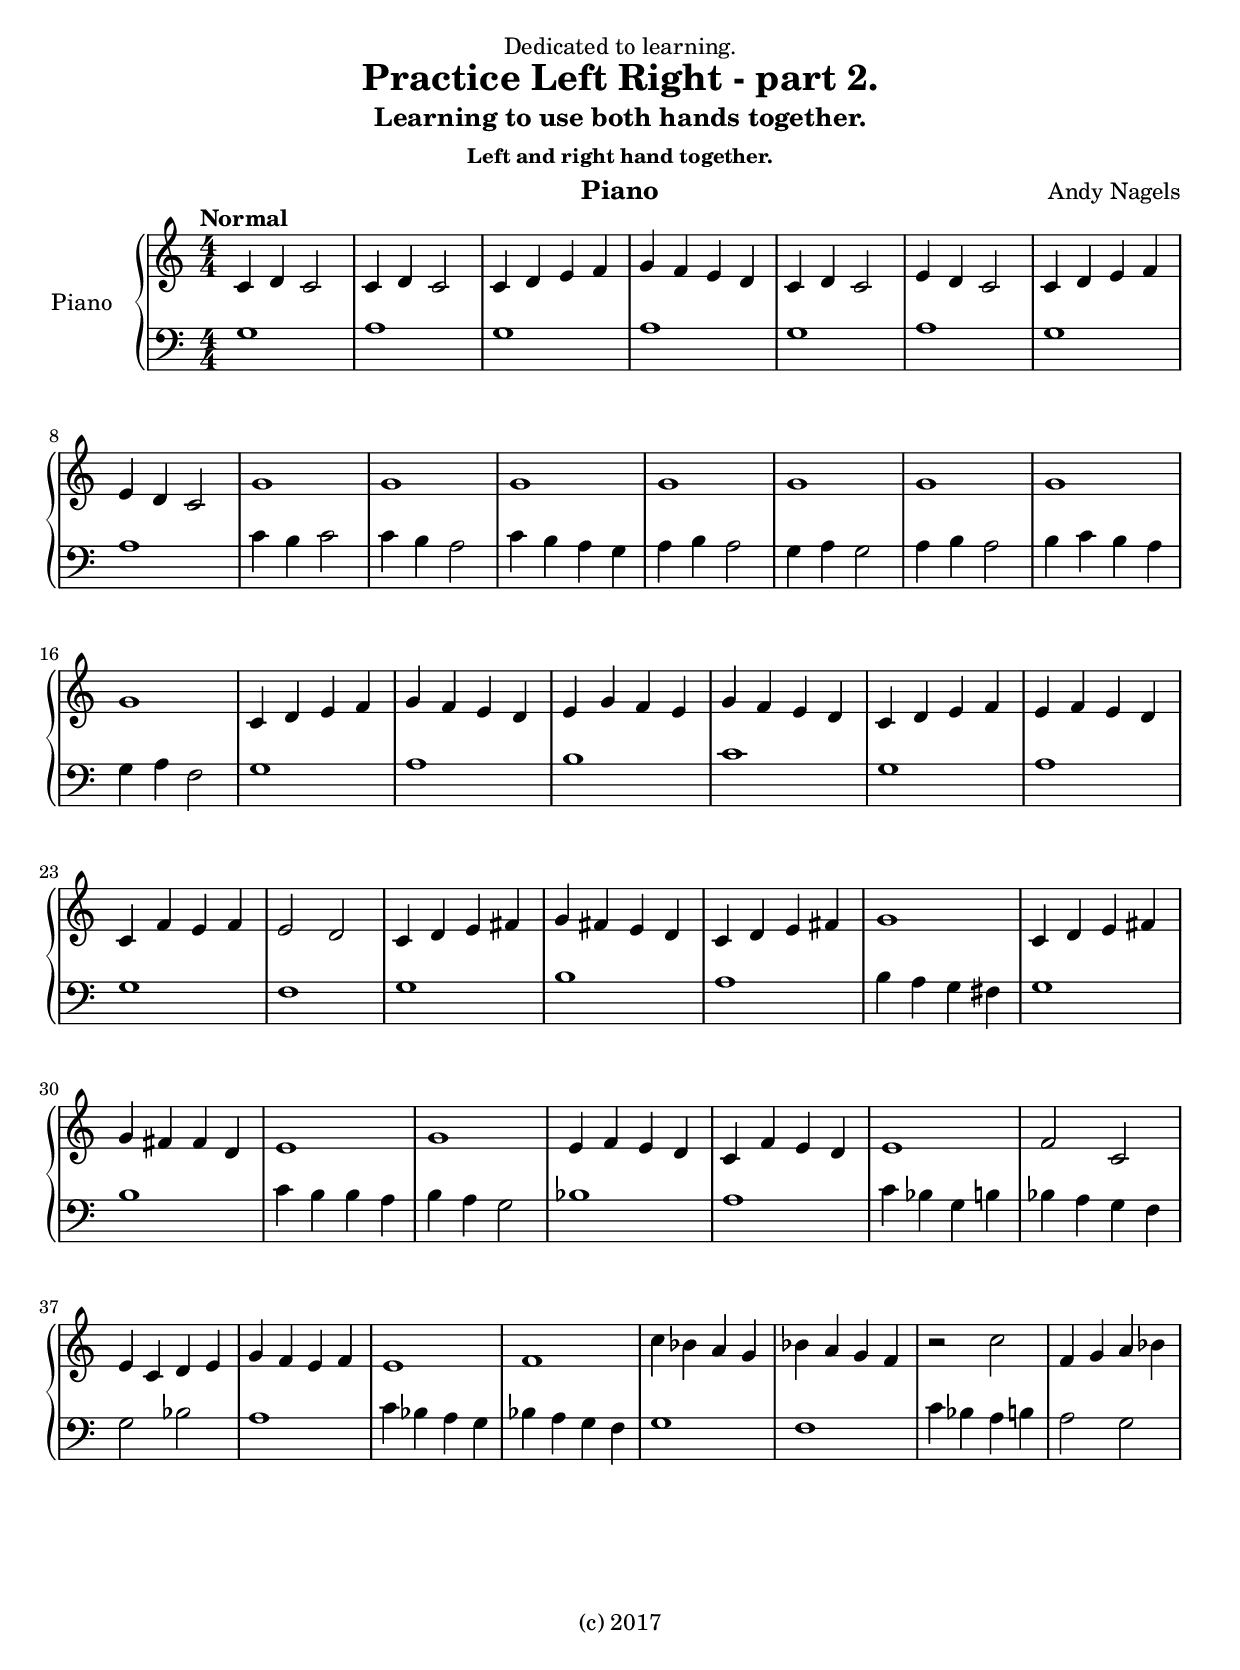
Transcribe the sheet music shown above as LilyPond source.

\version "2.18.2"

% Score

\header {
  dedication = "Dedicated to learning."
  title = "Practice Left Right - part 2."
  subtitle = "Learning to use both hands together."
  subsubtitle = "Left and right hand together."
  instrument = "Piano"
  composer = "Andy Nagels"
  arranger = ""
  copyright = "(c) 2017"
}

global = {
  \key c \major
  \numericTimeSignature
  \time 4/4
  \tempo "Normal"
}

\paper {
  #(set-paper-size "a4")
  #(define bottom-margin (* 2 cm))
}

\version "2.18.2"

% Instrument definitions

\language "english"

%------- TREBLE -------
pianoTrebleA = {
  \relative c' {
    c4 d c2 | % m0
    c4 d c2 | % m1
    c4 d e f | % m2
    g4 f e d | % m3
  }
}

pianoTrebleB = {
  \relative c' {
    c4 d c2 | % m4
    e4 d c2 | % m5
    c4 d e f | % m6
    e4 d c2 | % m7
  }
}

pianoTrebleC = {
  \relative c' {
    g'1 | % m8
    g1 | % m9
    g1 | % m10
    g1 | % m11
  }
}

pianoTrebleD = {
  \relative c' {
    g'1 | % m12
    g1 | % m13
    g1 | % m14
    g1 | % m15
  }
}

pianoTrebleE = {
  \relative c' {
    c4 d e f | % m16
    g4 f e d | % m17
    e4 g f e | % m18
    g4 f e d | % m19
  }
}

pianoTrebleF = {
  \relative c' {
    c4 d e f | % m20
    e4 f e d | % m21
    c4 f e f | % m22
    e2 d2 | % m23
  }
}

pianoTrebleG = {
  \relative c' {
    c4 d e fs | % m24
    g4 fs e d | % m25
    c4 d e fs | % m26
    g1 | % m27
  }
}

pianoTrebleH = {
  \relative c' {
    c4 d e fs | % m28
    g4 fs fs d | % m29
    e1 | % m30
    g1 | % m31
  }
}

pianoTrebleI = {
  \relative c' {
    e4 f e d | % m32
    c4 f e d | % m33
    e1 | % m34
    f2 c2 | % m35
  }
}

pianoTrebleJ = {
  \relative c' {
    e4 c d e | % m36
    g4 f e f | % m37
    e1 | % m38
    f1 | % m39
  }
}

pianoTrebleK = {
  \relative c' {
    c'4 bf a g | % m40
    bf4 a g f | % m41
    r2 c'2 | % m42
    f,4 g a bf | % m43
  }
}

%{pianoTrebleL = {
  \relative c' {
     | % m44
     | % m45
     | % m46
     | % m47
  }
}%}
%------- /TREBLE -------

%------- BASS -------
pianoBassA = {
  \clef bass
  \relative c' {
    g1 | % m0
    a1 | % m1
    g1 | % m2
    a1 | % m3
  }
}

pianoBassB = {
  \clef bass
  \relative c' {
    g1 | % m4
    a1 | % m5
    g1 | % m6
    a1 | % m7
  }
}

pianoBassC = {
  \clef bass
  \relative c' {
    c4 b c2 | % m8
    c4 b a2 | % m9
    c4 b a g | % m10
    a4 b a2 | % m11
  }
}

pianoBassD = {
  \clef bass
  \relative c' {
    g4 a4 g2 | % m12
    a4 b a2 | % m13
    b4 c b a | % m14
    g4 a4 f2 | % m15
  }
}

pianoBassE = {
  \clef bass
  \relative c' {
    g1 | % m16
    a1 | % m17
    b1 | % m18
    c1 | % m19
  }
}

pianoBassF = {
  \clef bass
  \relative c' {
    g1 | % m20
    a1 | % m21
    g1 | % m22
    f1 | % m23
  }
}

pianoBassG = {
  \clef bass
  \relative c' {
    g1 | % m24
    b1 | % m25
    a1 | % m26
    b4 a g fs | % m27
  }
}

pianoBassH = {
  \clef bass
  \relative c' {
    g1 | % m28
    b1 | % m29
    c4 b b a | % m30
    b4 a g2 | % m31
  }
}

pianoBassI = {
  \clef bass
  \relative c' {
    bf1 | % m32
    a1 | % m33
    c4 bf g b | % m34
    bf4 a g f | % m35
  }
}

pianoBassJ = {
  \clef bass
  \relative c' {
    g2 bf2 | % m36
    a1 | % m37
    c4 bf a g | % m38
    bf4 a g f | % m39
  }
}

pianoBassK = {
  \clef bass
  \relative c' {
    g1 | % m40
    f1 | % m41
    c'4 bf4 a b | % m42
    a2 g2 | % m43
  }
}

%{pianoBassL = {
  \clef bass
  \relative c' {
     | % m44
     | % m45
     | % m46
     | % m47
  }
}%}
%------- /BASS -------


\score {
  \new PianoStaff <<
    \set PianoStaff.instrumentName = #"Piano  "
    \new Staff {
      \global
       \pianoTrebleA
       \pianoTrebleB
       \pianoTrebleC
       \pianoTrebleD
       \pianoTrebleE
       \pianoTrebleF
       \pianoTrebleG
       \pianoTrebleH
       \pianoTrebleI
       \pianoTrebleJ
       \pianoTrebleK
    }
    \new Staff {
      \global
      \pianoBassA
      \pianoBassB
      \pianoBassC
      \pianoBassD
      \pianoBassE
      \pianoBassF
      \pianoBassG
      \pianoBassH
      \pianoBassI
      \pianoBassJ
      \pianoBassK
    }
  >>
  \layout {
    %#(layout-set-staff-size 16)
  }
  \midi {midiInstrument = "piano"}
}
